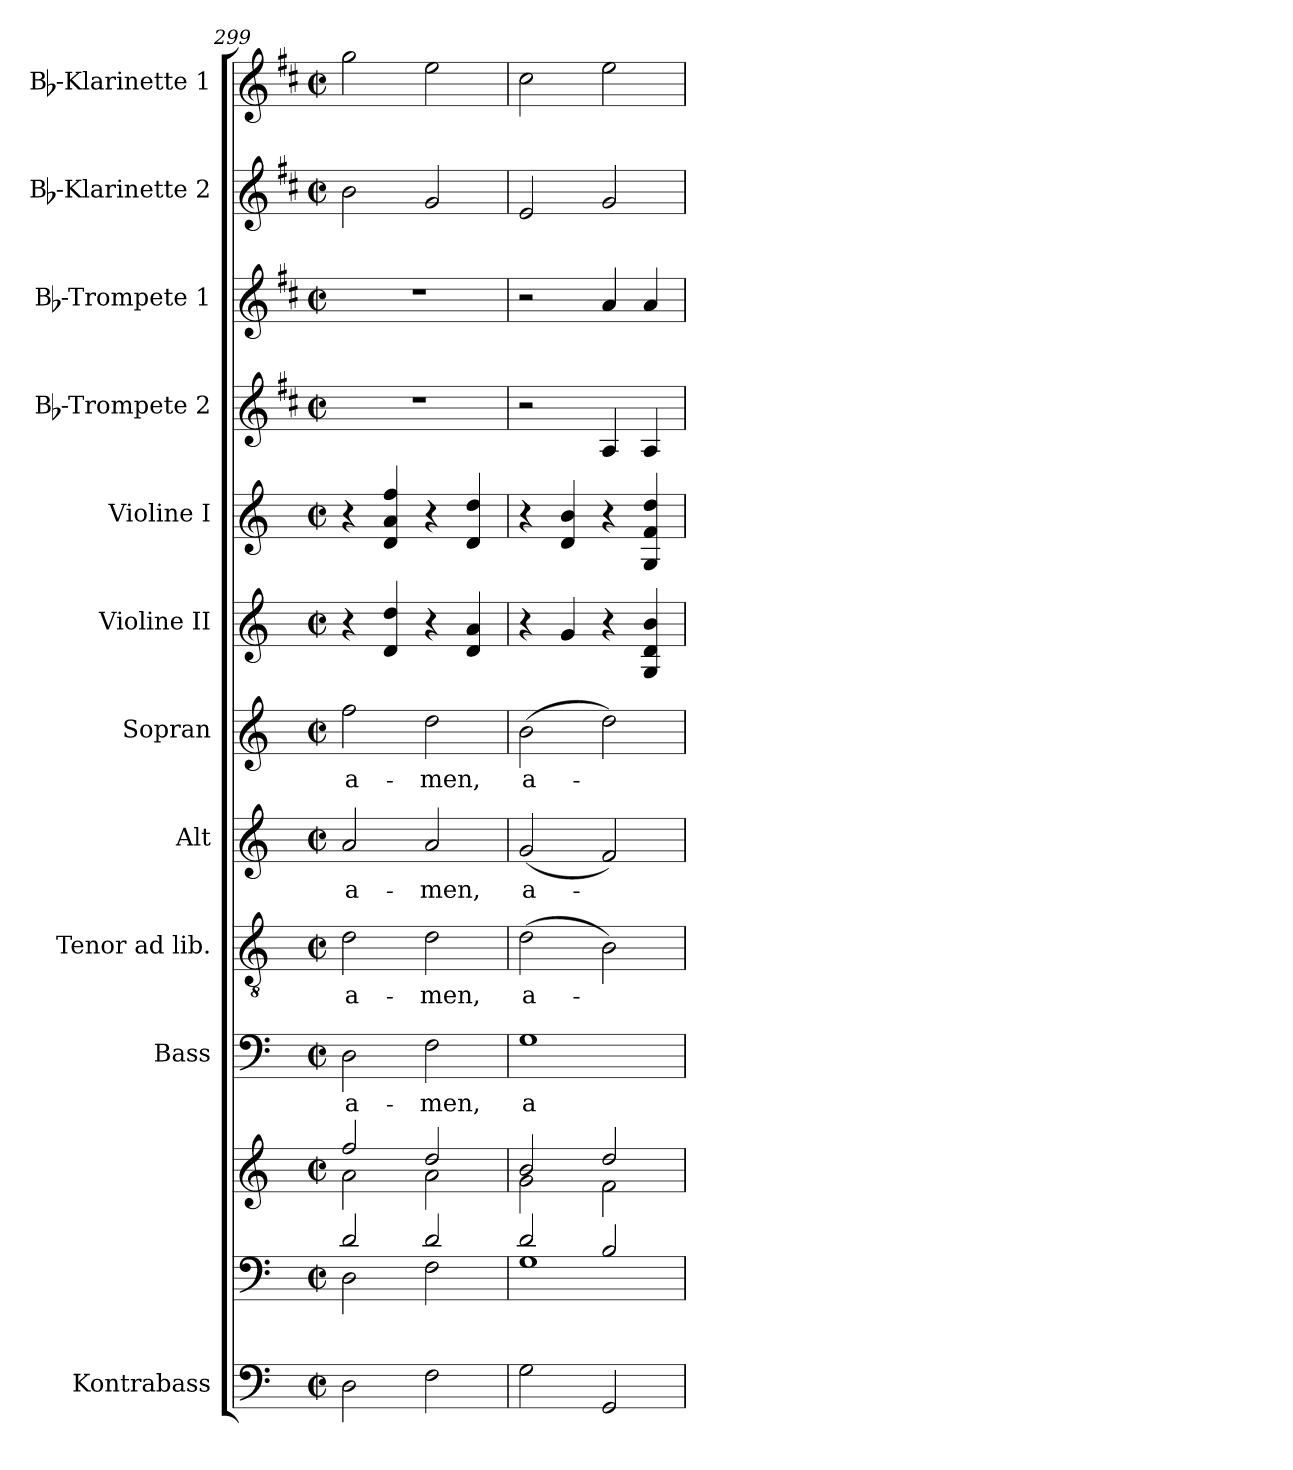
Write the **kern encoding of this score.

**kern	**kern	**kern	**kern	**text	**kern	**text	**kern	**text	**kern	**text	**kern	**kern	**kern	**kern	**kern	**kern
*part12	*part11	*part11	*part10	*part10	*part9	*part9	*part8	*part8	*part7	*part7	*part6	*part5	*part4	*part3	*part2	*part1
*staff13	*staff12	*staff11	*staff10	*staff10	*staff9	*staff9	*staff8	*staff8	*staff7	*staff7	*staff6	*staff5	*staff4	*staff3	*staff2	*staff1
*I"Kontrabass	*	*	*I"Bass	*	*I"Tenor ad lib.	*	*I"Alt	*	*I"Sopran	*	*I"Violine II	*I"Violine I	*I"Bb-Trompete 2	*I"Bb-Trompete 1	*I"Bb-Klarinette 2	*I"Bb-Klarinette 1
*I'Kb.	*	*	*I'B.	*	*I'T.	*	*I'A.	*	*I'S.	*	*I'Vl. II	*I'Vl. I	*I'Bb Trp. 2	*I'Bb Trp. 1	*I'Bb Kl. 2	*I'Bb Kl. 1
*clefF4	*clefF4	*clefG2	*clefF4	*	*clefGv2	*	*clefG2	*	*clefG2	*	*clefG2	*clefG2	*clefG2	*clefG2	*clefG2	*clefG2
*ITrd7c12	*	*	*	*	*	*	*	*	*	*	*	*	*ITrd1c2	*ITrd1c2	*ITrd1c2	*ITrd1c2
*k[]	*k[]	*k[]	*k[]	*	*k[]	*	*k[]	*	*k[]	*	*k[]	*k[]	*k[]	*k[]	*k[]	*k[]
*C:	*C:	*C:	*C:	*	*C:	*	*C:	*	*C:	*	*C:	*C:	*C:	*C:	*C:	*C:
*M2/2	*M2/2	*M2/2	*M2/2	*	*M2/2	*	*M2/2	*	*M2/2	*	*M2/2	*M2/2	*M2/2	*M2/2	*M2/2	*M2/2
*met(c|)	*met(c|)	*met(c|)	*met(c|)	*	*met(c|)	*	*met(c|)	*	*met(c|)	*	*met(c|)	*met(c|)	*met(c|)	*met(c|)	*met(c|)	*met(c|)
=299	=299	=299	=299	=299	=299	=299	=299	=299	=299	=299	=299	=299	=299	=299	=299	=299
*	*^	*^	*	*	*	*	*	*	*	*	*	*	*	*	*	*
!	!	!	!	!	!	!LO:LY:b	!	!LO:LY:b	!	!LO:LY:b	!	!LO:LY:b	!	!	!	!	!	!
2DD\	2d/	2D\	2ff/	2a\	2D\	a-	2d\	a-	2a/	a-	2ff\	a-	4r	4r	1r	1r	2a\	2ff\
.	.	.	.	.	.	.	.	.	.	.	.	.	4d/ 4dd/	4d/ 4a/ 4ff/	.	.	.	.
!	!	!	!	!	!	!LO:LY:b	!	!LO:LY:b	!	!LO:LY:b	!	!LO:LY:b	!	!	!	!	!	!
2FF\	2d/	2F\	2dd/	2a\	2F\	-men,	2d\	-men,	2a/	-men,	2dd\	-men,	4r	4r	.	.	2f/	2dd\
.	.	.	.	.	.	.	.	.	.	.	.	.	4d/ 4a/	4d/ 4dd/	.	.	.	.
=300	=300	=300	=300	=300	=300	=300	=300	=300	=300	=300	=300	=300	=300	=300	=300	=300	=300	=300
!	!	!	!	!	!	!LO:LY:b	!	!LO:LY:b	!	!LO:LY:b	!	!LO:LY:b	!	!	!	!	!	!
2GG\	2d/	1G	2b/	2g\	1G	a-	(>2d\	a-	(<2g/	a-	(>2b\	a-	4r	4r	2r	2r	2d/	2b\
.	.	.	.	.	.	.	.	.	.	.	.	.	4g/	4d/ 4b/	.	.	.	.
2GGG/	2B/	.	2dd/	2f\	.	.	2B\)	.	2f/)	.	2dd\)	.	4r	4r	4G/	4g/	2f/	2dd\
.	.	.	.	.	.	.	.	.	.	.	.	.	4G/ 4d/ 4b/	4G/ 4f/ 4dd/	4G/	4g/	.	.
*	*v	*v	*	*	*	*	*	*	*	*	*	*	*	*	*	*	*	*
*	*	*v	*v	*	*	*	*	*	*	*	*	*	*	*	*	*	*
=	=	=	=	=	=	=	=	=	=	=	=	=	=	=	=	=
*-	*-	*-	*-	*-	*-	*-	*-	*-	*-	*-	*-	*-	*-	*-	*-	*-
